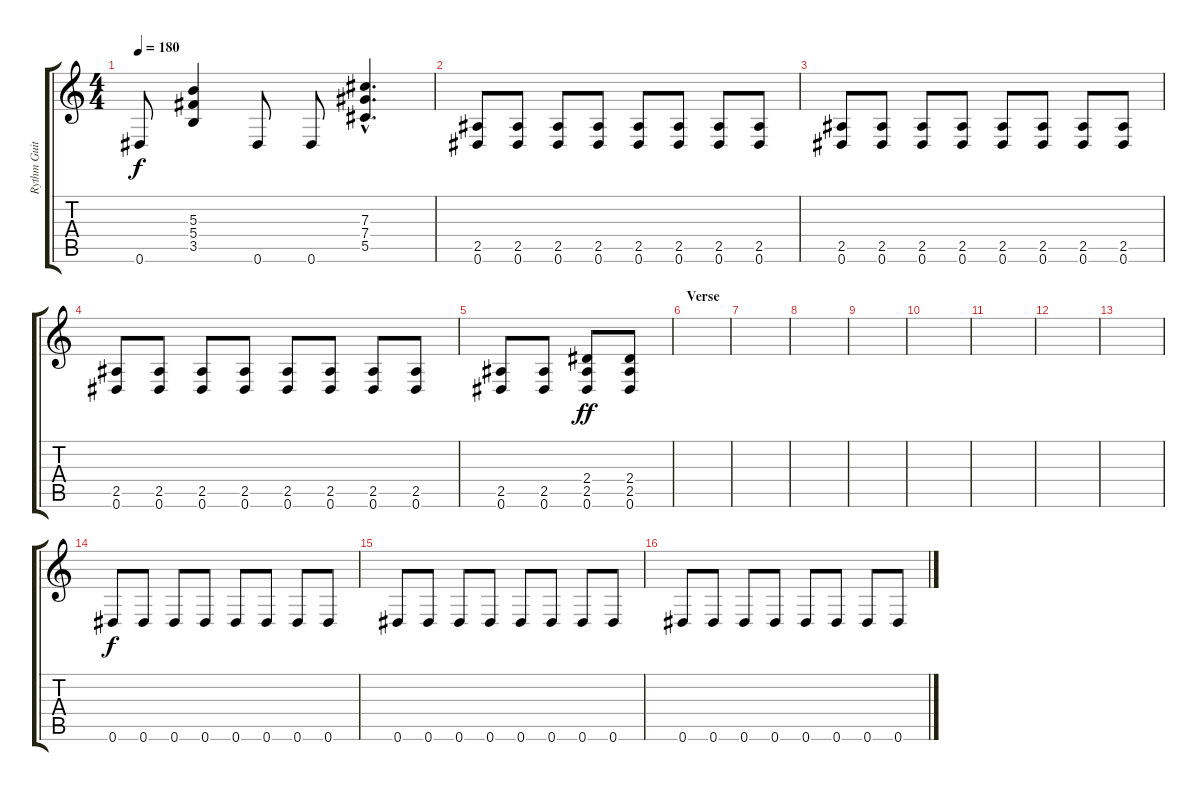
\track ("Rythm Guitar (Dave Lepard)" "Rythm Guit") {instrument distortionguitar}
\staff {score tabs}
\tuning (Eb4 Bb3 Gb3 Db3 Ab2 Eb2) {hide}
\ts (4 4)
\tempo 180
\clef g2
\ks c
0.6.8{dy f} (5.3 5.4 3.5).4 0.6.8 0.6.8 (7.3{hac} 7.4{hac} 5.5{hac}).4{d} |
(2.5 0.6).8 (2.5 0.6).8 (2.5 0.6).8 (2.5 0.6).8 (2.5 0.6).8 (2.5 0.6).8 (2.5 0.6).8 (2.5 0.6).8 |
(2.5 0.6).8 (2.5 0.6).8 (2.5 0.6).8 (2.5 0.6).8 (2.5 0.6).8 (2.5 0.6).8 (2.5 0.6).8 (2.5 0.6).8 |
(2.5 0.6).8 (2.5 0.6).8 (2.5 0.6).8 (2.5 0.6).8 (2.5 0.6).8 (2.5 0.6).8 (2.5 0.6).8 (2.5 0.6).8 |
(2.5 0.6).8 (2.5 0.6).8 (2.4 2.5 0.6).8{dy ff} (2.4 2.5 0.6).8 |
\section ("" "Verse")
|
|
|
|
|
|
|
|
0.6.8{dy f} 0.6.8 0.6.8 0.6.8 0.6.8 0.6.8 0.6.8 0.6.8 |
0.6.8 0.6.8 0.6.8 0.6.8 0.6.8 0.6.8 0.6.8 0.6.8 |
0.6.8 0.6.8 0.6.8 0.6.8 0.6.8 0.6.8 0.6.8 0.6.8
